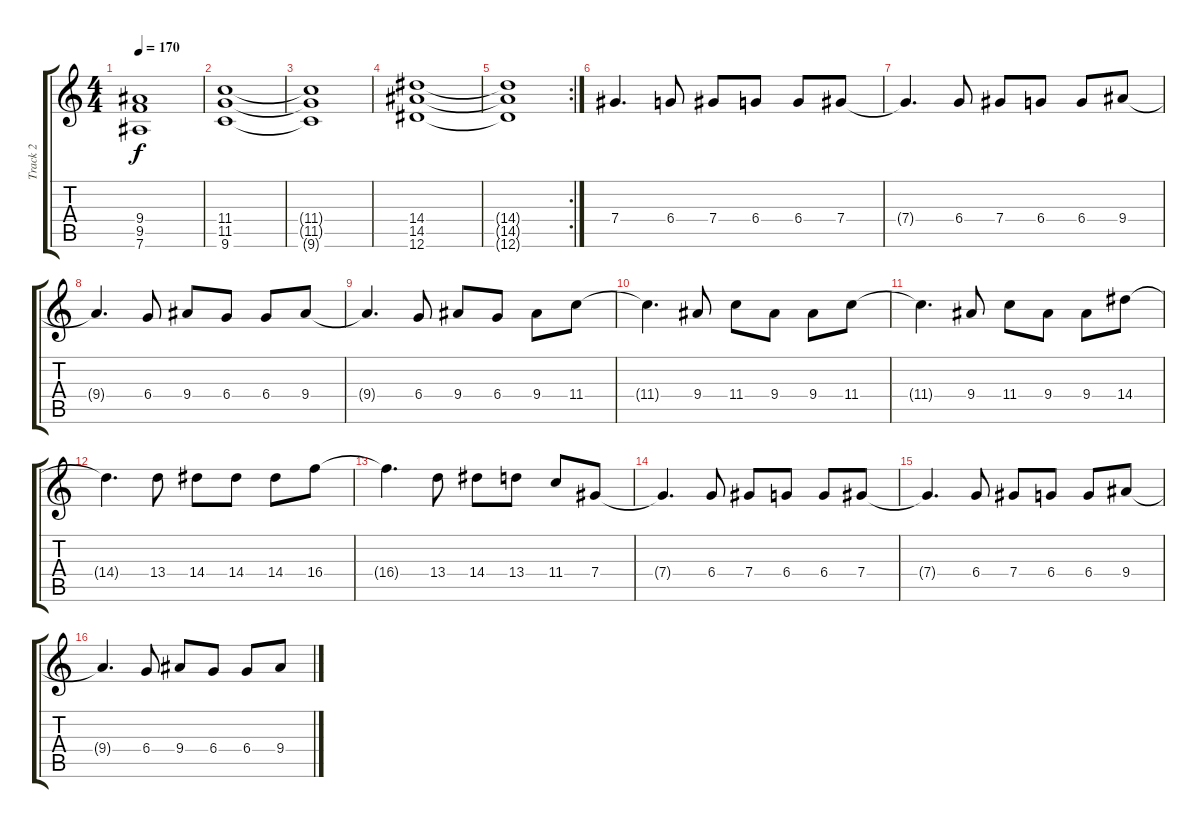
\track ("Track 2" "Track 2") {instrument distortionguitar}
\staff {score tabs}
\tuning (Eb4 Bb3 Gb3 Db3 Ab2 Eb2) {hide}
\ts (4 4)
\tempo 170
\clef g2
\ks c
(9.4{t} 9.5{t} 7.6{t}).1{dy f} |
(11.4 11.5 9.6).1 |
(11.4{t} 11.5{t} 9.6{t}).1 |
(14.4 14.5 12.6).1 |
\rc 2
(14.4{t} 14.5{t} 12.6{t}).1 |
7.4.4{d} 6.4.8 7.4.8 6.4.8 6.4.8 7.4.8 |
7.4{t}.4{d} 6.4.8 7.4.8 6.4.8 6.4.8 9.4.8 |
9.4{t}.4{d} 6.4.8 9.4.8 6.4.8 6.4.8 9.4.8 |
9.4{t}.4{d} 6.4.8 9.4.8 6.4.8 9.4.8 11.4.8 |
11.4{t}.4{d} 9.4.8 11.4.8 9.4.8 9.4.8 11.4.8 |
11.4{t}.4{d} 9.4.8 11.4.8 9.4.8 9.4.8 14.4.8 |
14.4{t}.4{d} 13.4.8 14.4.8 14.4.8 14.4.8 16.4.8 |
16.4{t}.4{d} 13.4.8 14.4.8 13.4.8 11.4.8 7.4.8 |
7.4{t}.4{d} 6.4.8 7.4.8 6.4.8 6.4.8 7.4.8 |
7.4{t}.4{d} 6.4.8 7.4.8 6.4.8 6.4.8 9.4.8 |
9.4{t}.4{d} 6.4.8 9.4.8 6.4.8 6.4.8 9.4.8
